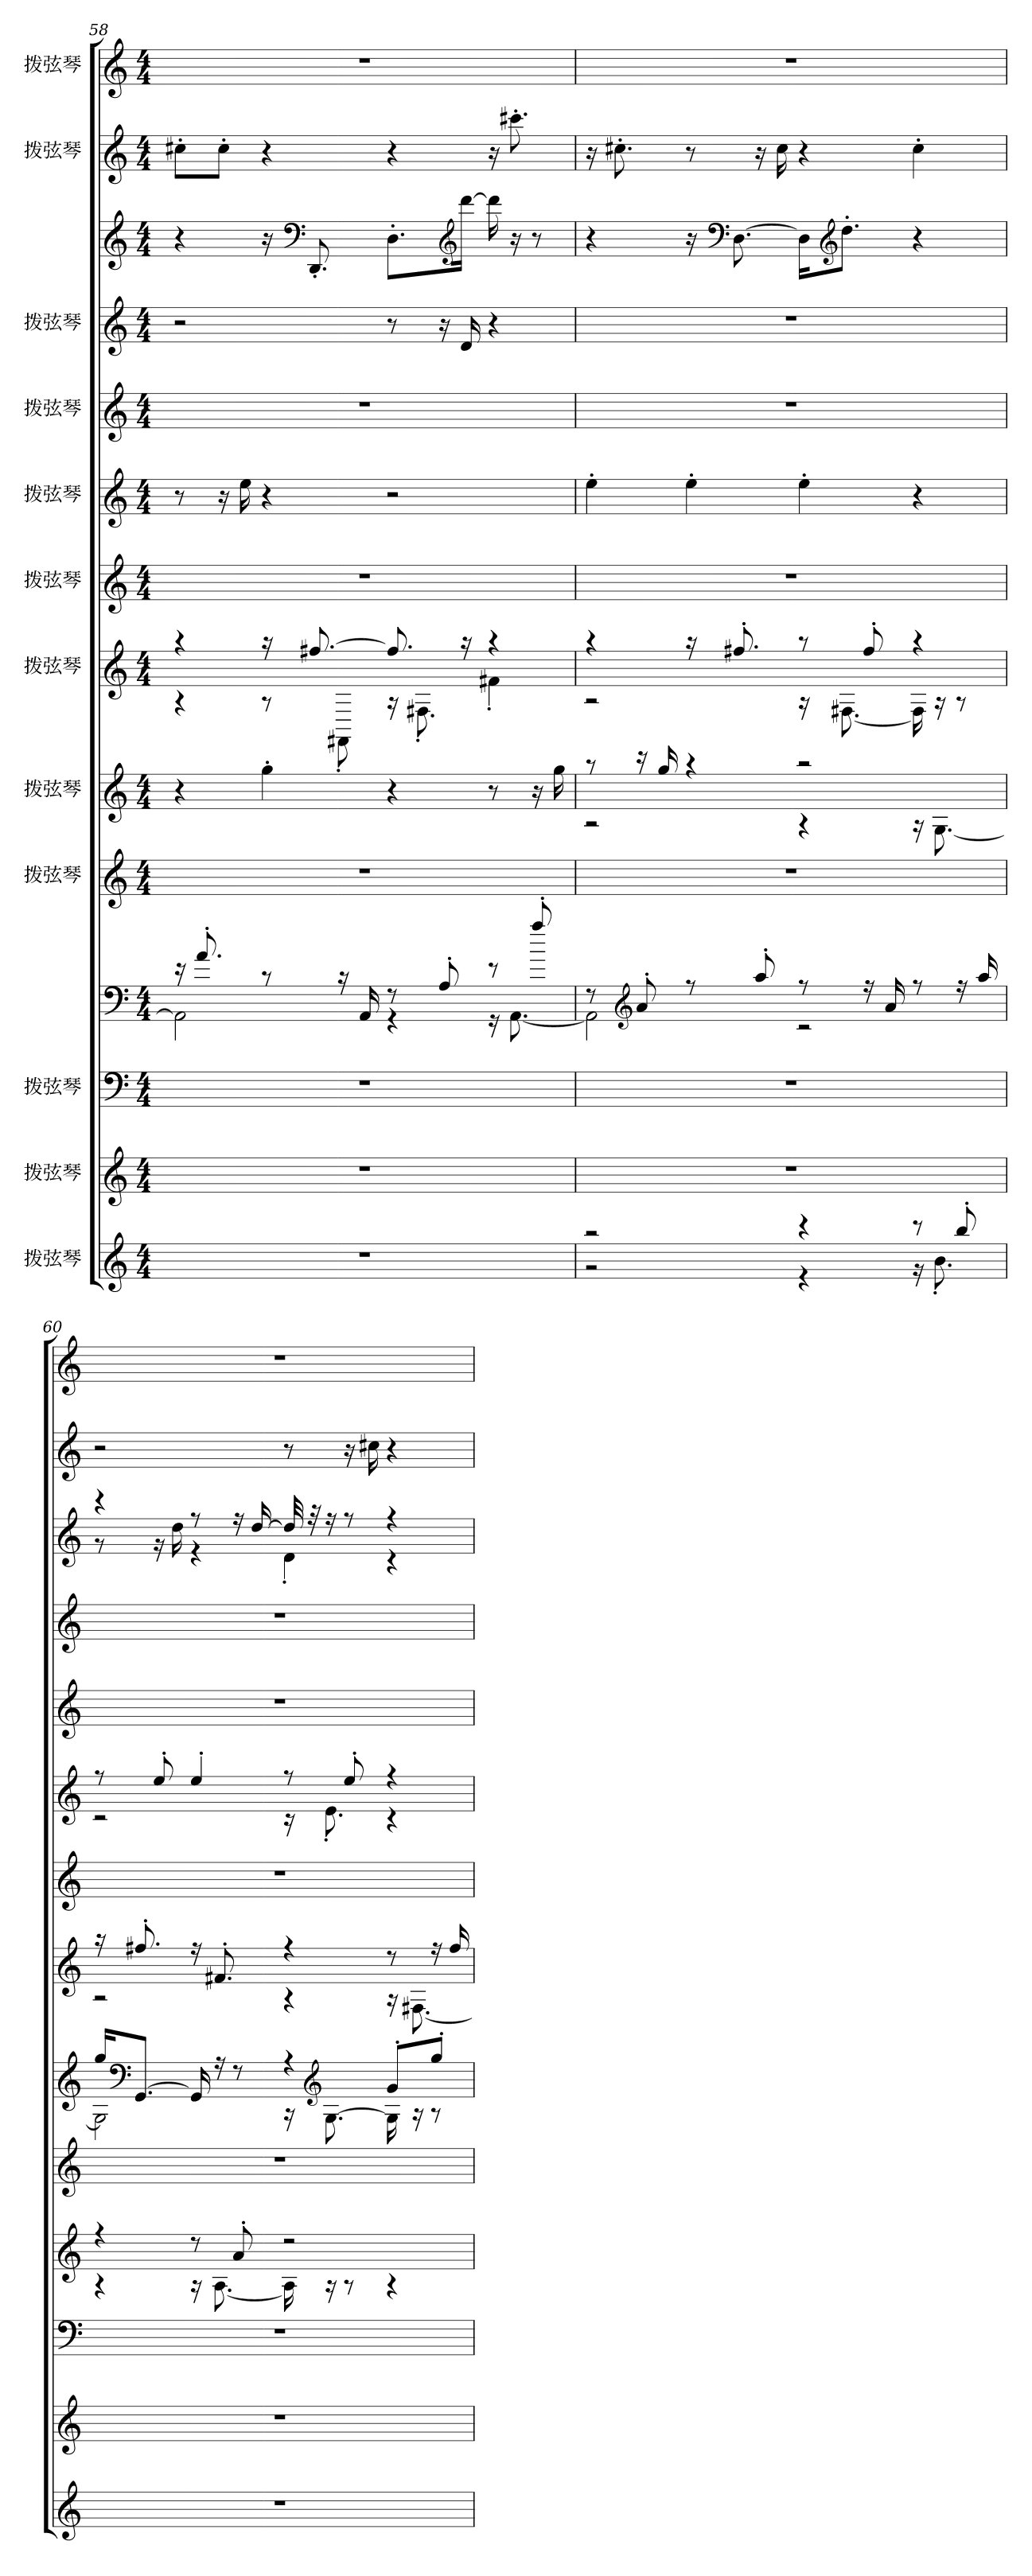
**kern	**kern	**kern	**kern	**kern	**kern	**kern	**kern	**kern	**kern	**kern	**kern	**kern	**kern
*part12	*part11	*part10	*part10	*part9	*part8	*part7	*part6	*part5	*part4	*part3	*part3	*part2	*part1
*staff14	*staff13	*staff12	*staff11	*staff10	*staff9	*staff8	*staff7	*staff6	*staff5	*staff4	*staff3	*staff2	*staff1
*I"拨弦琴	*I"拨弦琴	*I"拨弦琴	*	*I"拨弦琴	*I"拨弦琴	*I"拨弦琴	*I"拨弦琴	*I"拨弦琴	*I"拨弦琴	*I"拨弦琴	*	*I"拨弦琴	*I"拨弦琴
!!LO:PB:g=z
*clefG2	*clefG2	*clefF4	*clefF4	*clefG2	*clefG2	*clefG2	*clefG2	*clefG2	*clefG2	*clefG2	*clefG2	*clefG2	*clefG2
*k[]	*k[]	*k[]	*k[]	*k[]	*k[]	*k[]	*k[]	*k[]	*k[]	*k[]	*k[]	*k[]	*k[]
*M4/4	*M4/4	*M4/4	*M4/4	*M4/4	*M4/4	*M4/4	*M4/4	*M4/4	*M4/4	*M4/4	*M4/4	*M4/4	*M4/4
=58	=58	=58	=58	=58	=58	=58	=58	=58	=58	=58	=58	=58	=58
*	*	*	*^	*	*	*^	*	*	*	*	*	*	*
1r	1r	1r	16r	2AA\]	1r	4r	4r	4r	1r	8r	1r	2r	4r	8cc#X'\L	1r
.	.	.	8.a'/	.	.	.	.	.	.	.	.	.	.	.	.
.	.	.	.	.	.	.	.	.	.	16r	.	.	.	8cc#'\J	.
.	.	.	.	.	.	.	.	.	.	16ee\	.	.	.	.	.
.	.	.	8r	.	.	4gg'\	16r	8r	.	4r	.	.	16r	4r	.
*	*	*	*	*	*	*	*	*	*	*	*	*	*clefF4	*	*
.	.	.	.	.	.	.	[8.ff#X/	.	.	.	.	.	8.DD'/	.	.
.	.	.	16r	.	.	.	.	8FF#X'\	.	.	.	.	.	.	.
.	.	.	16AA/	.	.	.	.	.	.	.	.	.	.	.	.
.	.	.	8r	4r	.	4r	8.ff#/]	16r	.	2r	.	8r	8.D'\L	4r	.
.	.	.	.	.	.	.	.	8.F#X'\	.	.	.	.	.	.	.
.	.	.	8A'/	.	.	.	.	.	.	.	.	16r	.	.	.
*	*	*	*	*	*	*	*	*	*	*	*	*	*clefG2	*	*
.	.	.	.	.	.	.	16r	.	.	.	.	16d/	[16ddd\Jk	.	.
.	.	.	8r	16r	.	8r	4r	4f#X'\	.	.	.	4r	16ddd\]	16r	.
.	.	.	.	[8.AA\	.	.	.	.	.	.	.	.	16r	8.ccc#X'\	.
.	.	.	8aa'/	.	.	16r	.	.	.	.	.	.	8r	.	.
.	.	.	.	.	.	16gg\	.	.	.	.	.	.	.	.	.
!!LO:PB:g=z
=59	=59	=59	=59	=59	=59	=59	=59	=59	=59	=59	=59	=59	=59	=59	=59
*^	*	*	*	*	*	*^	*	*	*	*	*	*	*	*	*
2r	2r	1r	1r	8r	2AA\]	1r	8r	2r	4r	2r	1r	4ee'\	1r	1r	4r	16r	1r
.	.	.	.	.	.	.	.	.	.	.	.	.	.	.	.	8.cc#X'\	.
*	*	*	*	*clefG2	*	*	*	*	*	*	*	*	*	*	*	*	*
.	.	.	.	8a'/	.	.	16r	.	.	.	.	.	.	.	.	.	.
.	.	.	.	.	.	.	16gg/	.	.	.	.	.	.	.	.	.	.
.	.	.	.	8r	.	.	4r	.	16r	.	.	4ee'\	.	.	16r	8r	.
*	*	*	*	*	*	*	*	*	*	*	*	*	*	*	*clefF4	*	*
.	.	.	.	.	.	.	.	.	8.ff#X'/	.	.	.	.	.	[8.D\	.	.
.	.	.	.	8aa'/	.	.	.	.	.	.	.	.	.	.	.	16r	.
.	.	.	.	.	.	.	.	.	.	.	.	.	.	.	.	16cc#\	.
4r	4r	.	.	8r	2r	.	2r	4r	8r	16r	.	4ee'\	.	.	16D\KL]	4r	.
*	*	*	*	*	*	*	*	*	*	*	*	*	*	*	*clefG2	*	*
.	.	.	.	.	.	.	.	.	.	[8.F#X\	.	.	.	.	8.dd'\J	.	.
.	.	.	.	16r	.	.	.	.	8ff#'/	.	.	.	.	.	.	.	.
.	.	.	.	16a/	.	.	.	.	.	.	.	.	.	.	.	.	.
8r	16r	.	.	8r	.	.	.	16r	4r	16F#\]	.	4r	.	.	4r	4cc#'\	.
.	8.b'\	.	.	.	.	.	.	[8.G\	.	16r	.	.	.	.	.	.	.
8bb'/	.	.	.	16r	.	.	.	.	.	8r	.	.	.	.	.	.	.
.	.	.	.	16aa/	.	.	.	.	.	.	.	.	.	.	.	.	.
*v	*v	*	*	*	*	*	*	*	*	*	*	*	*	*	*	*	*
!!LO:PB:g=z
=60	=60	=60	=60	=60	=60	=60	=60	=60	=60	=60	=60	=60	=60	=60	=60	=60
*	*	*	*	*	*	*	*	*	*	*	*^	*	*	*^	*	*
1r	1r	1r	4r	4r	1r	16gg/KL	2G\]	16r	2r	1r	8r	2r	1r	1r	4r	8r	2r	1r
*	*	*	*	*	*	*clefF4	*	*	*	*	*	*	*	*	*	*	*	*
.	.	.	.	.	.	[8.GG/J	.	8.ff#X'/	.	.	.	.	.	.	.	.	.	.
.	.	.	.	.	.	.	.	.	.	.	8ee'/	.	.	.	.	16r	.	.
.	.	.	.	.	.	.	.	.	.	.	.	.	.	.	.	16dd\	.	.
.	.	.	8r	16r	.	16GG/]	.	16r	.	.	4ee'/	.	.	.	8r	4r	.	.
.	.	.	.	[8.A\	.	16r	.	8.f#X'/	.	.	.	.	.	.	.	.	.	.
.	.	.	8a'/	.	.	8r	.	.	.	.	.	.	.	.	16r	.	.	.
.	.	.	.	.	.	.	.	.	.	.	.	.	.	.	[16dd/	.	.	.
.	.	.	2r	16A\]	.	4r	16r	4r	4r	.	8r	16r	.	.	32dd/]	4d'\	8r	.
.	.	.	.	.	.	.	.	.	.	.	.	.	.	.	32r	.	.	.
*	*	*	*	*	*	*clefG2	*	*	*	*	*	*	*	*	*	*	*	*
.	.	.	.	16r	.	.	[8.G\	.	.	.	.	8.e'\	.	.	16r	.	.	.
.	.	.	.	8r	.	.	.	.	.	.	8ee'/	.	.	.	8r	.	16r	.
.	.	.	.	.	.	.	.	.	.	.	.	.	.	.	.	.	16cc#X\	.
.	.	.	.	4r	.	8g'/L	16G\]	8r	16r	.	4r	4r	.	.	4r	4r	4r	.
.	.	.	.	.	.	.	16r	.	[8.F#X\	.	.	.	.	.	.	.	.	.
.	.	.	.	.	.	8gg'/J	8r	16r	.	.	.	.	.	.	.	.	.	.
.	.	.	.	.	.	.	.	16ff#/	.	.	.	.	.	.	.	.	.	.
*	*	*	*	*	*	*v	*v	*	*	*	*v	*v	*	*	*v	*v	*	*
*	*	*	*v	*v	*	*	*v	*v	*	*	*	*	*	*	*
=	=	=	=	=	=	=	=	=	=	=	=	=	=
*-	*-	*-	*-	*-	*-	*-	*-	*-	*-	*-	*-	*-	*-
